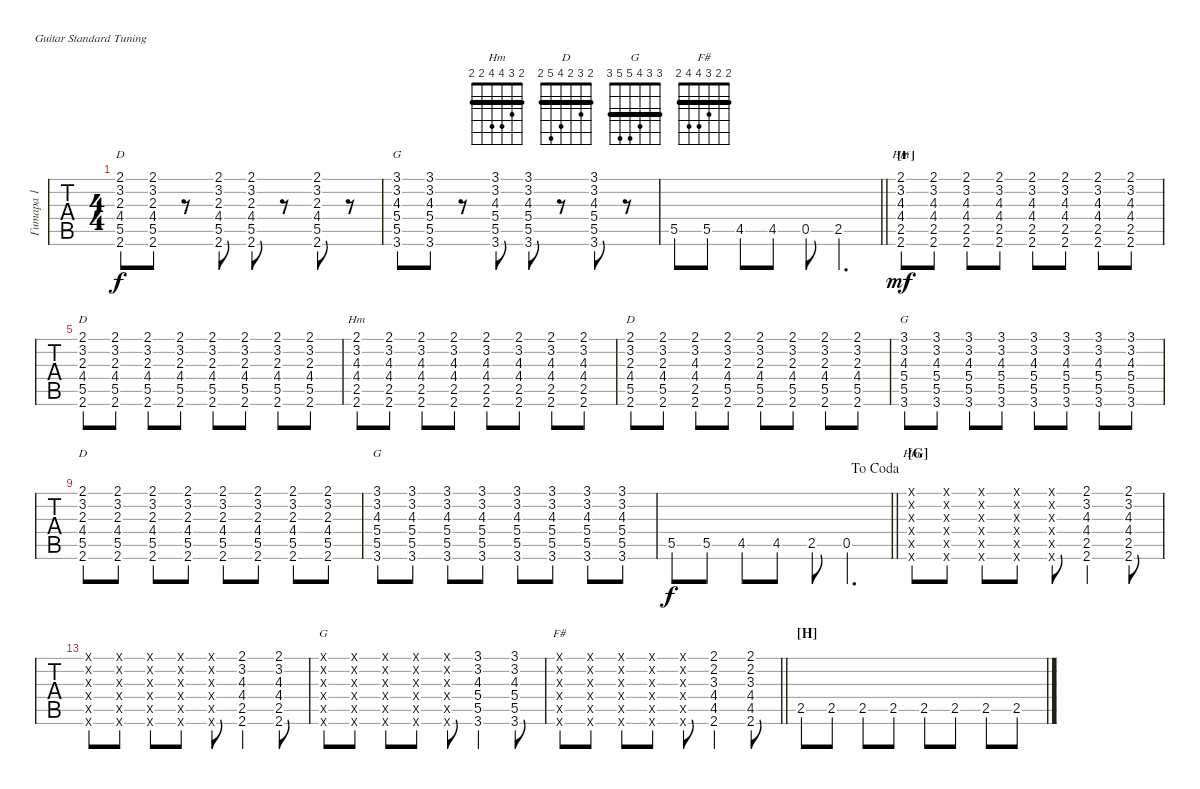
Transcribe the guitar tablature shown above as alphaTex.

\bracketExtendMode groupsimilarinstruments
\multiTrackTrackNamePolicy hidden
\firstSystemTrackNameMode fullname
\otherSystemsTrackNameMode fullname
\otherSystemsTrackNameOrientation horizontal
\defaultBarNumberDisplay FirstOfSystem
\track ("Гитара 1" "S-Gt") {instrument acousticguitarsteel}
\staff {tabs}
\tuning (E4 B3 G3 D3 A2 E2)
\chord ("Hm" 2 3 4 4 2 2) {barre (2 2)}
\chord ("D" 2 3 2 4 5 2) {barre (2 2)}
\chord ("G" 3 3 4 5 5 3) {barre (3 3)}
\chord ("F#" 2 2 3 4 4 2) {barre (2 2)}
\ts (4 4)
\tempo (170 hide)
\clef g2
\ks bminor
(2.6 5.5 4.4 2.3 3.2 2.1).8{ch "D" dy f} (2.6 5.5 4.4 2.3 3.2 2.1).8 r.8 (2.6 5.5 4.4 2.3 3.2 2.1).8 (2.6 5.5 4.4 2.3 3.2 2.1).8 r.8 (2.6 5.5 4.4 2.3 3.2 2.1).8 r.8 |
(3.6 5.5 5.4 4.3 3.2 3.1).8{ch "G"} (3.6 5.5 5.4 4.3 3.2 3.1).8 r.8 (3.6 5.5 5.4 4.3 3.2 3.1).8 (3.6 5.5 5.4 4.3 3.2 3.1).8 r.8 (3.6 5.5 5.4 4.3 3.2 3.1).8 r.8 |
\barLineRight lightlight
5.5.8 5.5.8 4.5.8 4.5.8 0.5.8 2.5.4{d} |
\section ("F" "")
(2.6 2.5 4.4 4.3 3.2 2.1).8{ch "Hm" dy mf} (2.6 2.5 4.4 4.3 3.2 2.1).8 (2.6{ac} 2.5{ac} 4.4{ac} 4.3{ac} 3.2{ac} 2.1{ac}).8 (2.6 2.5 4.4 4.3 3.2 2.1).8 (2.6 2.5 4.4 4.3 3.2 2.1).8 (2.6{ac} 2.5{ac} 4.4{ac} 4.3{ac} 3.2{ac} 2.1{ac}).8 (2.6 2.5 4.4 4.3 3.2 2.1).8 (2.6 2.5 4.4 4.3 3.2 2.1).8 |
(2.6 5.5 4.4 2.3 3.2 2.1).8{ch "D"} (2.6 5.5 4.4 2.3 3.2 2.1).8 (2.6{ac} 5.5{ac} 4.4{ac} 2.3{ac} 3.2{ac} 2.1{ac}).8 (2.6 5.5 4.4 2.3 3.2 2.1).8 (2.6 5.5 4.4 2.3 3.2 2.1).8 (2.6{ac} 5.5{ac} 4.4{ac} 2.3{ac} 3.2{ac} 2.1{ac}).8 (2.6 5.5 4.4 2.3 3.2 2.1).8 (2.6 5.5 4.4 2.3 3.2 2.1).8 |
(2.6 2.5 4.4 4.3 3.2 2.1).8{ch "Hm"} (2.6 2.5 4.4 4.3 3.2 2.1).8 (2.6{ac} 2.5{ac} 4.4{ac} 4.3{ac} 3.2{ac} 2.1{ac}).8 (2.6 2.5 4.4 4.3 3.2 2.1).8 (2.6 2.5 4.4 4.3 3.2 2.1).8 (2.6{ac} 2.5{ac} 4.4{ac} 4.3{ac} 3.2{ac} 2.1{ac}).8 (2.6 2.5 4.4 4.3 3.2 2.1).8 (2.6 2.5 4.4 4.3 3.2 2.1).8 |
(2.6 5.5 4.4 2.3 3.2 2.1).8{ch "D"} (2.6 5.5 4.4 2.3 3.2 2.1).8 (2.6{ac} 2.5{ac} 4.4{ac} 4.3{ac} 3.2{ac} 2.1{ac}).8 (2.6 5.5 4.4 2.3 3.2 2.1).8 (2.6 5.5 4.4 2.3 3.2 2.1).8 (2.6{ac} 5.5{ac} 4.4{ac} 2.3{ac} 3.2{ac} 2.1{ac}).8 (2.6 5.5 4.4 2.3 3.2 2.1).8 (2.6 5.5 4.4 2.3 3.2 2.1).8 |
(3.6 5.5 5.4 4.3 3.2 3.1).8{ch "G"} (3.6 5.5 5.4 4.3 3.2 3.1).8 (3.6{ac} 5.5{ac} 5.4{ac} 4.3{ac} 3.2{ac} 3.1{ac}).8 (3.6 5.5 5.4 4.3 3.2 3.1).8 (3.6 5.5 5.4 4.3 3.2 3.1).8 (3.6{ac} 5.5{ac} 5.4{ac} 4.3{ac} 3.2{ac} 3.1{ac}).8 (3.6 5.5 5.4 4.3 3.2 3.1).8 (3.6 5.5 5.4 4.3 3.2 3.1).8 |
(2.6 5.5 4.4 2.3 3.2 2.1).8{ch "D"} (2.6 5.5 4.4 2.3 3.2 2.1).8 (2.6{ac} 5.5{ac} 4.4{ac} 2.3{ac} 3.2{ac} 2.1{ac}).8 (2.6 5.5 4.4 2.3 3.2 2.1).8 (2.6 5.5 4.4 2.3 3.2 2.1).8 (2.6{ac} 5.5{ac} 4.4{ac} 2.3{ac} 3.2{ac} 2.1{ac}).8 (2.6 5.5 4.4 2.3 3.2 2.1).8 (2.6 5.5 4.4 2.3 3.2 2.1).8 |
(3.6 5.5 5.4 4.3 3.2 3.1).8{ch "G"} (3.6 5.5 5.4 4.3 3.2 3.1).8 (3.6{ac} 5.5{ac} 5.4{ac} 4.3{ac} 3.2{ac} 3.1{ac}).8 (3.6 5.5 5.4 4.3 3.2 3.1).8 (3.6 5.5 5.4 4.3 3.2 3.1).8 (3.6{ac} 5.5{ac} 5.4{ac} 4.3{ac} 3.2{ac} 3.1{ac}).8 (3.6 5.5 5.4 4.3 3.2 3.1).8 (3.6 5.5 5.4 4.3 3.2 3.1).8 |
\jump dacoda
\barLineRight lightlight
5.5.8{dy f} 5.5.8 4.5.8 4.5.8 2.5.8 0.5.4{d} |
\section ("G" "")
(2.6{x} 2.5{x} 4.4{x} 4.3{x} 3.2{x} 2.1{x}).8{ch "Hm"} (2.6{x} 2.5{x} 4.4{x} 4.3{x} 3.2{x} 2.1{x}).8 (2.6{x} 2.5{x} 4.4{x} 4.3{x} 3.2{x} 2.1{x}).8 (2.6{x} 2.5{x} 4.4{x} 4.3{x} 3.2{x} 2.1{x}).8 (2.6{x} 2.5{x} 4.4{x} 4.3{x} 3.2{x} 2.1{x}).8 (2.6 2.5 4.4 4.3 3.2 2.1).4 (2.6 2.5 4.4 4.3 3.2 2.1).8 |
(2.6{x} 2.5{x} 4.4{x} 4.3{x} 3.2{x} 2.1{x}).8 (2.6{x} 2.5{x} 4.4{x} 4.3{x} 3.2{x} 2.1{x}).8 (2.6{x} 2.5{x} 4.4{x} 4.3{x} 3.2{x} 2.1{x}).8 (2.6{x} 2.5{x} 4.4{x} 4.3{x} 3.2{x} 2.1{x}).8 (2.6{x} 2.5{x} 4.4{x} 4.3{x} 3.2{x} 2.1{x}).8 (2.6 2.5 4.4 4.3 3.2 2.1).4 (2.6 2.5 4.4 4.3 3.2 2.1).8 |
(3.6{x} 5.5{x} 5.4{x} 4.3{x} 3.2{x} 3.1{x}).8{ch "G"} (3.6{x} 5.5{x} 5.4{x} 4.3{x} 3.2{x} 3.1{x}).8 (3.6{x} 5.5{x} 5.4{x} 4.3{x} 3.2{x} 3.1{x}).8 (3.6{x} 5.5{x} 5.4{x} 4.3{x} 3.2{x} 3.1{x}).8 (3.6{x} 5.5{x} 5.4{x} 4.3{x} 3.2{x} 3.1{x}).8 (3.6 5.5 5.4 4.3 3.2 3.1).4 (3.6 5.5 5.4 4.3 3.2 3.1).8 |
\barLineRight lightlight
(2.6{x} 4.5{x} 4.4{x} 3.3{x} 2.2{x} 2.1{x}).8{ch "F#"} (2.6{x} 4.5{x} 4.4{x} 3.3{x} 2.2{x} 2.1{x}).8 (2.6{x} 4.5{x} 4.4{x} 3.3{x} 2.2{x} 2.1{x}).8 (2.6{x} 4.5{x} 4.4{x} 3.3{x} 2.2{x} 2.1{x}).8 (2.6{x} 4.5{x} 4.4{x} 3.3{x} 2.2{x} 2.1{x}).8 (2.6 4.5 4.4 3.3 2.2 2.1).4 (2.6 4.5 4.4 3.3 2.2 2.1).8 |
\section ("H" "")
2.5.8 2.5.8 2.5.8 2.5.8 2.5.8 2.5.8 2.5.8 2.5.8
